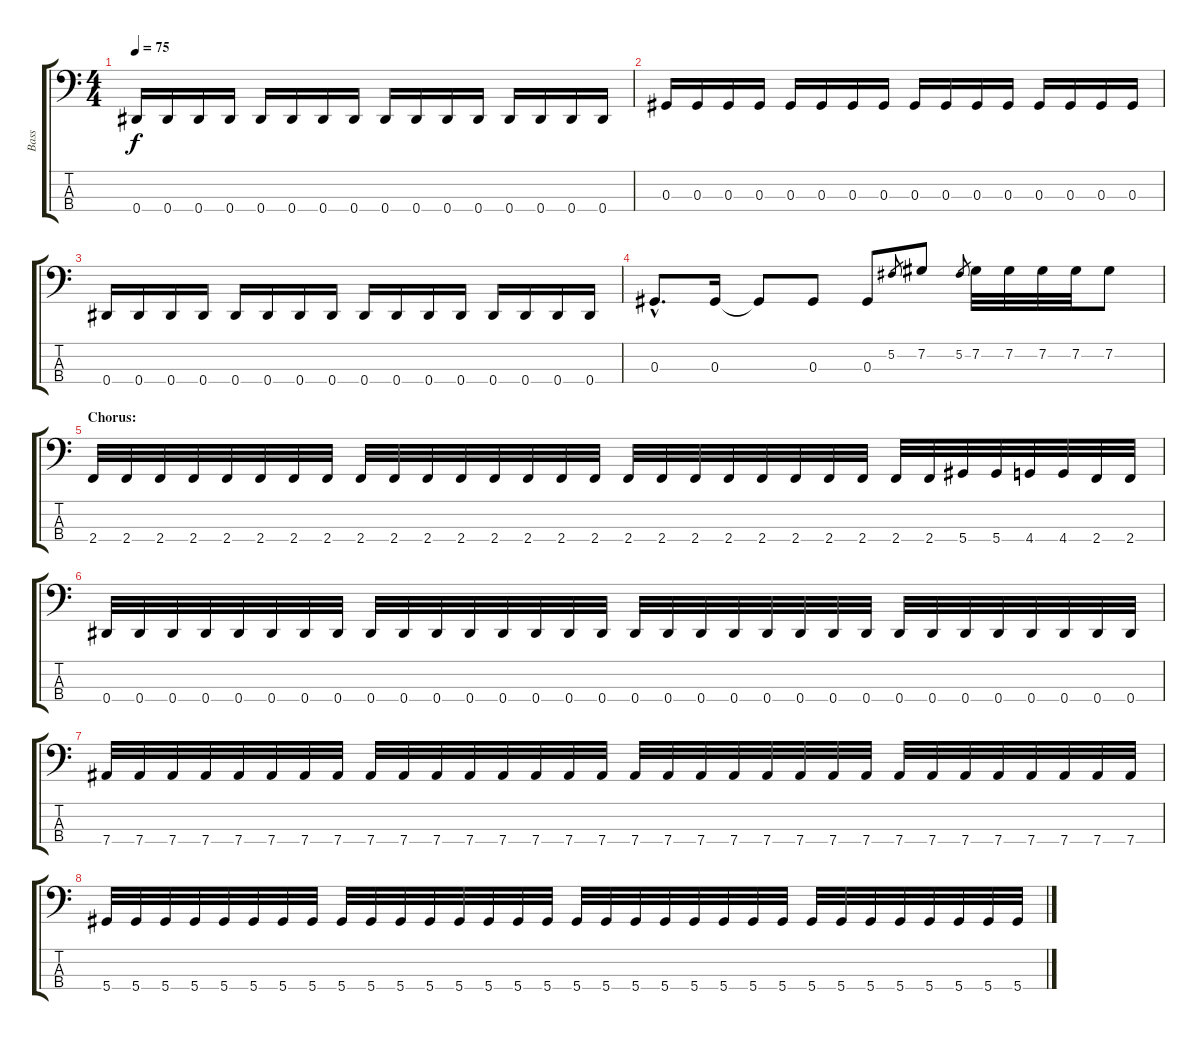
\track ("Bass" "Bass") {instrument electricbasspick}
\staff {score tabs}
\tuning (Gb2 Db2 Ab1 Eb1) {hide}
\ts (4 4)
\tempo 75
\clef f4
\ks c
0.4.16{dy f} 0.4.16 0.4.16 0.4.16 0.4.16 0.4.16 0.4.16 0.4.16 0.4.16 0.4.16 0.4.16 0.4.16 0.4.16 0.4.16 0.4.16 0.4.16 |
0.3.16 0.3.16 0.3.16 0.3.16 0.3.16 0.3.16 0.3.16 0.3.16 0.3.16 0.3.16 0.3.16 0.3.16 0.3.16 0.3.16 0.3.16 0.3.16 |
0.4.16 0.4.16 0.4.16 0.4.16 0.4.16 0.4.16 0.4.16 0.4.16 0.4.16 0.4.16 0.4.16 0.4.16 0.4.16 0.4.16 0.4.16 0.4.16 |
0.3{hac}.8{d} 0.3.16 0.3{t}.8 0.3.8 0.3.8 5.2.8{gr} 7.2.8 5.2.8{gr} 7.2.32 7.2.32 7.2.32 7.2.32 7.2.8 |
\section ("" "Chorus:")
2.4.32 2.4.32 2.4.32 2.4.32 2.4.32 2.4.32 2.4.32 2.4.32 2.4.32 2.4.32 2.4.32 2.4.32 2.4.32 2.4.32 2.4.32 2.4.32 2.4.32 2.4.32 2.4.32 2.4.32 2.4.32 2.4.32 2.4.32 2.4.32 2.4.32 2.4.32 5.4.32 5.4.32 4.4.32 4.4.32 2.4.32 2.4.32 |
0.4.32 0.4.32 0.4.32 0.4.32 0.4.32 0.4.32 0.4.32 0.4.32 0.4.32 0.4.32 0.4.32 0.4.32 0.4.32 0.4.32 0.4.32 0.4.32 0.4.32 0.4.32 0.4.32 0.4.32 0.4.32 0.4.32 0.4.32 0.4.32 0.4.32 0.4.32 0.4.32 0.4.32 0.4.32 0.4.32 0.4.32 0.4.32 |
7.4.32 7.4.32 7.4.32 7.4.32 7.4.32 7.4.32 7.4.32 7.4.32 7.4.32 7.4.32 7.4.32 7.4.32 7.4.32 7.4.32 7.4.32 7.4.32 7.4.32 7.4.32 7.4.32 7.4.32 7.4.32 7.4.32 7.4.32 7.4.32 7.4.32 7.4.32 7.4.32 7.4.32 7.4.32 7.4.32 7.4.32 7.4.32 |
5.4.32 5.4.32 5.4.32 5.4.32 5.4.32 5.4.32 5.4.32 5.4.32 5.4.32 5.4.32 5.4.32 5.4.32 5.4.32 5.4.32 5.4.32 5.4.32 5.4.32 5.4.32 5.4.32 5.4.32 5.4.32 5.4.32 5.4.32 5.4.32 5.4.32 5.4.32 5.4.32 5.4.32 5.4.32 5.4.32 5.4.32 5.4.32
